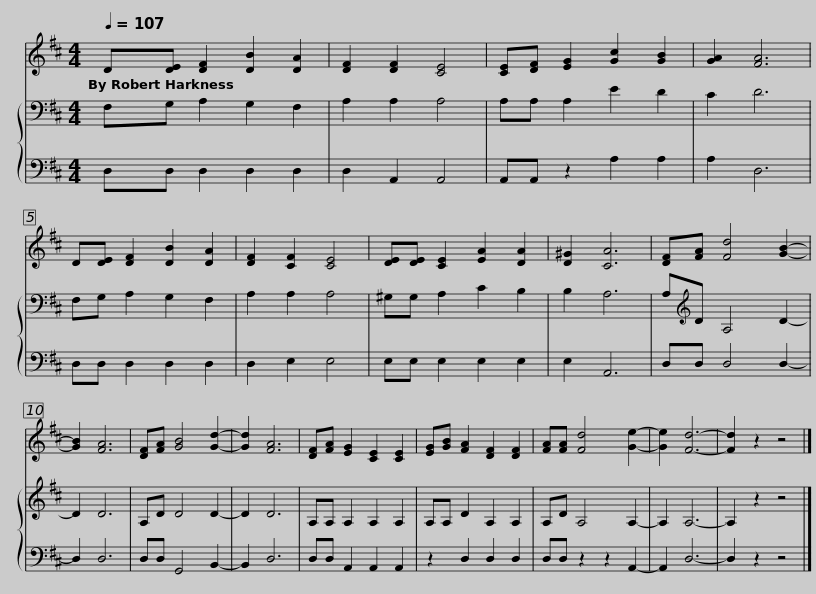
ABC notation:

X:1
%%score 1 { 2 | 3 }
L:1/8
Q:1/4=107
M:4/4
I:linebreak $
K:D
V:1 treble
V:2 bass
V:3 bass
V:1
 D[DE] [DF]2 [DB]2 [DA]2 | [DF]2 [DF]2 [CE]4 | [CE][DF] [EG]2 [Gc]2 [GB]2 | [GA]2 [FA]6 | D[DE] [DF]2 [DB]2 [DA]2 |$ %5
 [DF]2 [CF]2 [CE]4 | [DE][DE] [CE]2 [EA]2 [DA]2 | [D^G]2 [CA]6 | [DF][FA] [Fd]4 [GB]2- | [GB]2 [FA]6 | %10
 [DF][FA] [GB]4 [Gd]2- | [Gd]2 [FA]6 | [DF][FA] [EG]2 [CE]2 [CE]2 |$ [EG][GB] [FA]2 [DF]2 [DF]2 | [FA][FA] [Fd]4 [Ge]2- | %15
 [Ge]2 [Fd]6- | [Fd]2 z2 z4 |] %17
V:2
 F,G, A,2 G,2 F,2 | A,2 A,2 A,4 | A,A, A,2 E2 D2 | C2 D6 | F,G, A,2 G,2 F,2 |$ %5
 A,2 A,2 A,4 | ^G,G, A,2 C2 B,2 | B,2 A,6 | A,[K:treble]D A,4 D2- | D2 D6 | %10
 A,D D4 D2- | D2 D6 | A,A, A,2 A,2 A,2 |$ A,A, D2 A,2 A,2 | A,D A,4 A,2- | %15
 A,2 A,6- | A,2 z2 z4 |] %17
V:3
 D,D, D,2 D,2 D,2 | D,2 A,,2 A,,4 | A,,A,, z2 A,2 A,2 | A,2 D,6 | D,D, D,2 D,2 D,2 |$ %5
 D,2 E,2 E,4 | E,E, E,2 E,2 E,2 | E,2 A,,6 | D,D, D,4 D,2- | D,2 D,6 | %10
 D,D, G,,4 B,,2- | B,,2 D,6 | D,D, A,,2 A,,2 A,,2 |$ z2 D,2 D,2 D,2 | D,D, z2 z2 A,,2- | %15
 A,,2 D,6- | D,2 z2 z4 |] %17
